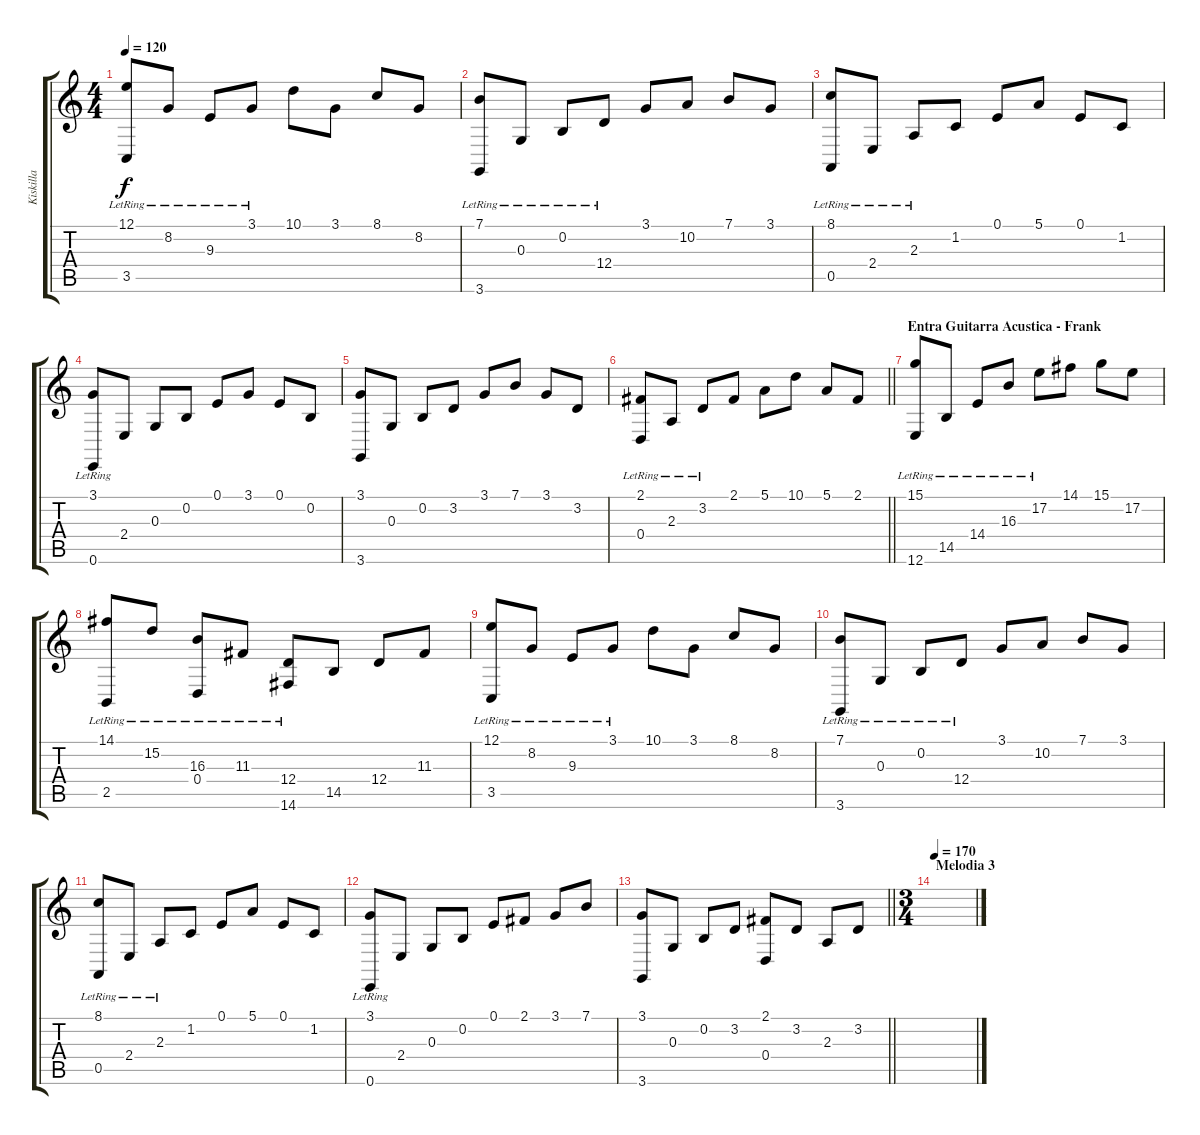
\track ("Kiskilla" "Kiskilla") {instrument acousticgrandpiano}
\staff {score tabs}
\tuning (E4 B3 G3 D3 A2 E2) {hide}
\ts (4 4)
\tempo 120
\clef g2
\ks c
(12.1{lr} 3.5{lr}).8{dy f} 8.2{lr}.8 9.3{lr}.8 3.1{lr}.8 10.1.8 3.1.8 8.1.8 8.2.8 |
(7.1{lr} 3.6{lr}).8 0.3{lr}.8 0.2{lr}.8 12.4{lr}.8 3.1.8 10.2.8 7.1.8 3.1.8 |
(8.1{lr} 0.5{lr}).8 2.4{lr}.8 2.3{lr}.8 1.2.8 0.1.8 5.1.8 0.1.8 1.2.8 |
(3.1{lr} 0.6{lr}).8 2.4.8 0.3.8 0.2.8 0.1.8 3.1.8 0.1.8 0.2.8 |
(3.1 3.6).8 0.3.8 0.2.8 3.2.8 3.1.8 7.1.8 3.1.8 3.2.8 |
\barLineRight lightlight
(2.1{lr} 0.4{lr}).8 2.3{lr}.8 3.2{lr}.8 2.1.8 5.1.8 10.1.8 5.1.8 2.1.8 |
\section ("" "Entra Guitarra Acustica - Frank")
(15.1{lr} 12.6{lr}).8 14.5{lr}.8 14.4{lr}.8 16.3{lr}.8 17.2{lr}.8 14.1.8 15.1.8 17.2.8 |
(14.1{lr} 2.5{lr}).8 15.2{lr}.8 (16.3{lr} 0.4).8 11.3{lr}.8 (12.4 14.6{lr}).8 14.5.8 12.4.8 11.3.8 |
(12.1{lr} 3.5{lr}).8 8.2{lr}.8 9.3{lr}.8 3.1{lr}.8 10.1.8 3.1.8 8.1.8 8.2.8 |
(7.1{lr} 3.6{lr}).8 0.3{lr}.8 0.2{lr}.8 12.4{lr}.8 3.1.8 10.2.8 7.1.8 3.1.8 |
(8.1{lr} 0.5{lr}).8 2.4{lr}.8 2.3{lr}.8 1.2.8 0.1.8 5.1.8 0.1.8 1.2.8 |
(3.1{lr} 0.6{lr}).8 2.4.8 0.3.8 0.2.8 0.1.8 2.1.8 3.1.8 7.1.8 |
\barLineRight lightlight
(3.1 3.6).8 0.3.8 0.2.8 3.2.8 (2.1 0.4).8 3.2.8 2.3.8 3.2.8 |
\ts (3 4)
\section ("" "Melodia 3")
\tempo 170
